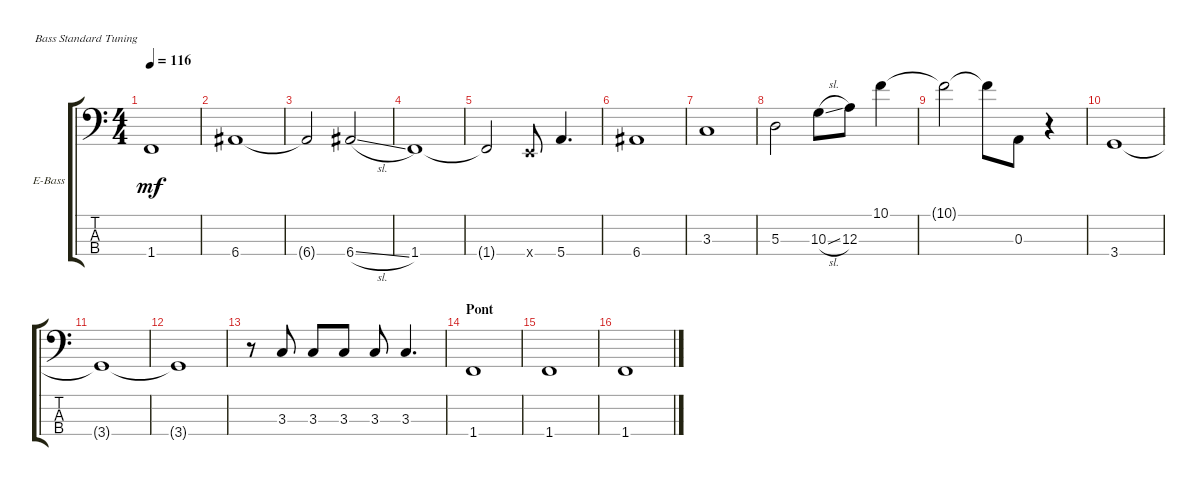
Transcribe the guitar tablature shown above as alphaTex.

\bracketExtendMode groupsimilarinstruments
\firstSystemTrackNameOrientation horizontal
\otherSystemsTrackNameOrientation horizontal
\track ("Roger Waters" "E-Bass") {multiBarRest instrument electricbassfinger}
\staff {score tabs}
\tuning (G2 D2 A1 E1)
\ts (4 4)
\tempo 116
\clef f4
\ks c
1.4{t}.1{dy mf} |
6.4.1 |
6.4{t}.2 6.4{sl}.2 |
1.4.1 |
1.4{t}.2 0.4{x}.8 5.4.4{d} |
6.4.1 |
3.3.1 |
5.3.2 10.3{sl}.8 12.3.8 10.1.4 |
10.1{t}.2 10.1{t}.8 0.3.8 r.4 |
3.4.1 |
3.4{t}.1 |
3.4{t}.1 |
r.8 3.3.8 3.3.8 3.3.8 3.3.8 3.3.4{d} |
\section ("" "Pont")
1.4.1 |
1.4.1 |
1.4.1
